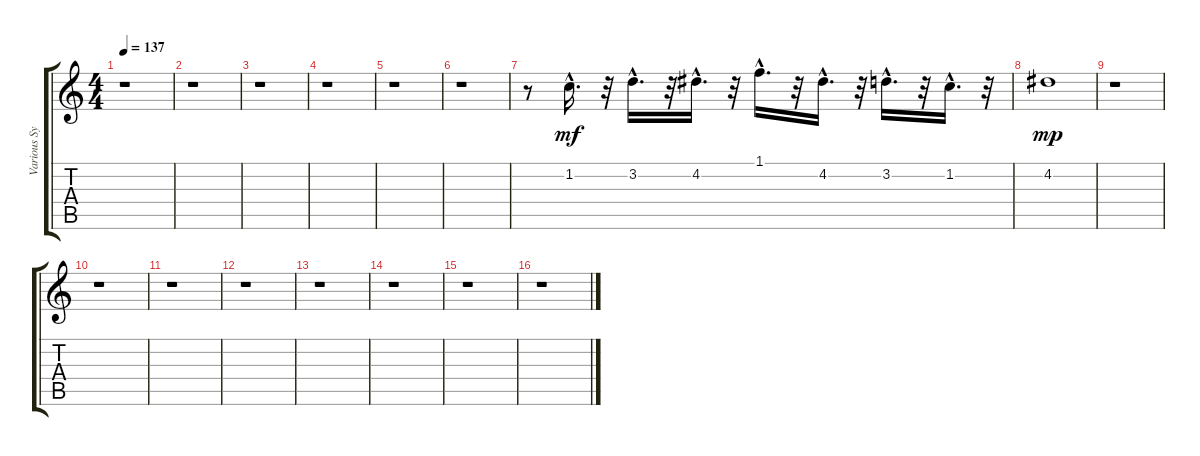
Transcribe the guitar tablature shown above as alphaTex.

\track ("Various Synth Fillers" "Various Sy") {instrument distortionguitar}
\staff {score tabs}
\tuning (E4 B3 G3 D3 A2 E2) {hide}
\ts (4 4)
\tempo 137
\clef g2
\ks c
r.1{dy mf} |
r.1 |
r.1 |
r.1 |
r.1 |
r.1 |
r.8 1.2{hac}.16{d instrument lead7fifths} r.32 3.2{hac}.16{d} r.32 4.2{hac}.16{d} r.32 1.1{hac}.16{d} r.32 4.2{hac}.16{d} r.32 3.2{hac}.16{d} r.32 1.2{hac}.16{d} r.32 |
4.2.1{dy mp} |
r.1 |
r.1 |
r.1 |
r.1 |
r.1 |
r.1 |
r.1 |
r.1
